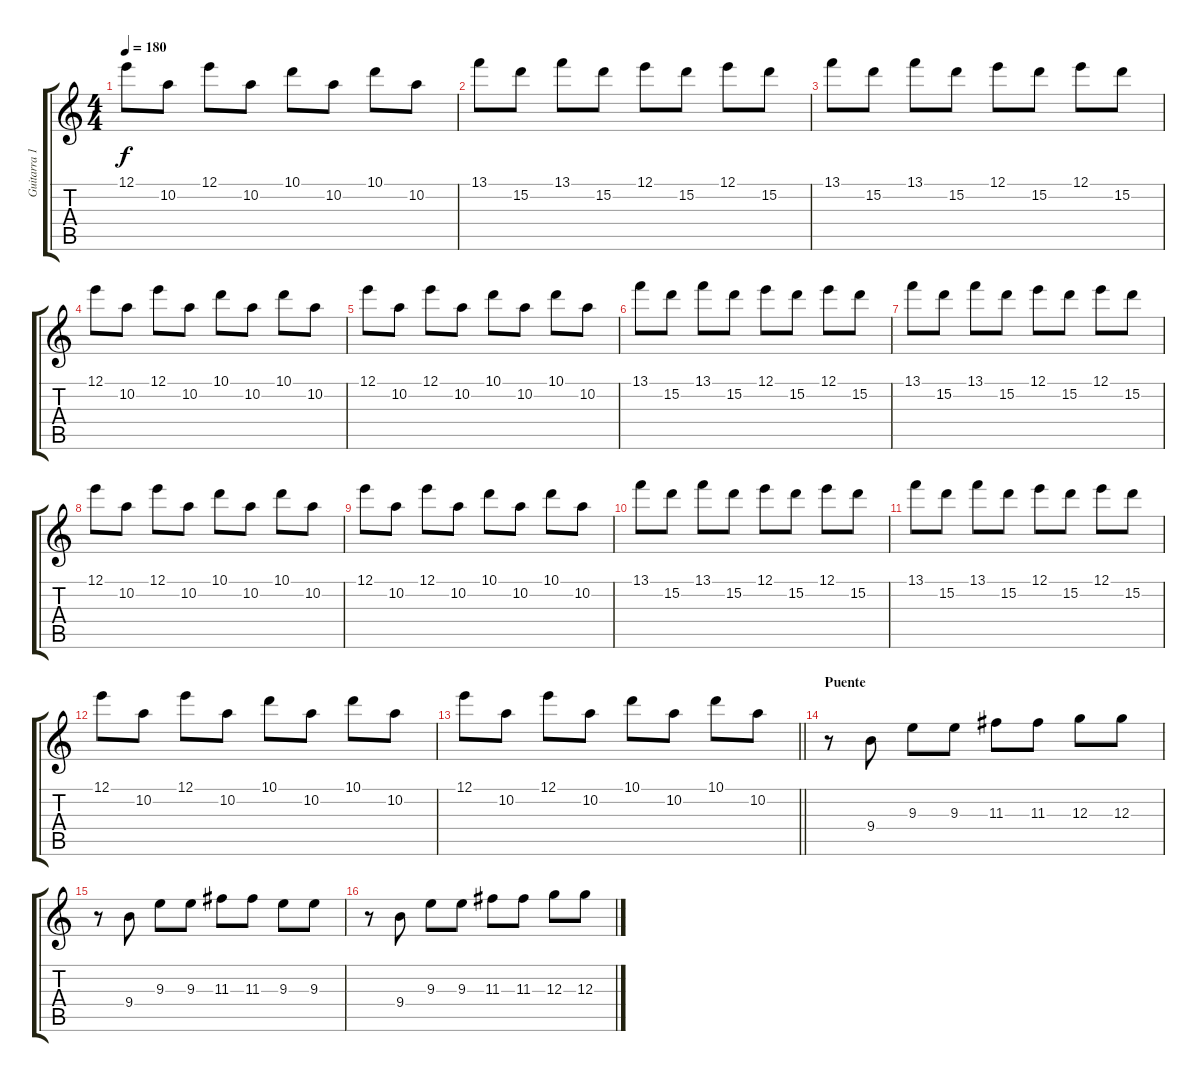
\track ("Guitarra 1" "Guitarra 1") {instrument distortionguitar}
\staff {score tabs}
\tuning (E4 B3 G3 D3 A2 D2) {hide}
\ts (4 4)
\tempo 180
\clef g2
\ks c
12.1.8{dy f} 10.2.8 12.1.8 10.2.8 10.1.8 10.2.8 10.1.8 10.2.8 |
13.1.8 15.2.8 13.1.8 15.2.8 12.1.8 15.2.8 12.1.8 15.2.8 |
13.1.8 15.2.8 13.1.8 15.2.8 12.1.8 15.2.8 12.1.8 15.2.8 |
12.1.8 10.2.8 12.1.8 10.2.8 10.1.8 10.2.8 10.1.8 10.2.8 |
12.1.8 10.2.8 12.1.8 10.2.8 10.1.8 10.2.8 10.1.8 10.2.8 |
13.1.8 15.2.8 13.1.8 15.2.8 12.1.8 15.2.8 12.1.8 15.2.8 |
13.1.8 15.2.8 13.1.8 15.2.8 12.1.8 15.2.8 12.1.8 15.2.8 |
12.1.8 10.2.8 12.1.8 10.2.8 10.1.8 10.2.8 10.1.8 10.2.8 |
12.1.8 10.2.8 12.1.8 10.2.8 10.1.8 10.2.8 10.1.8 10.2.8 |
13.1.8 15.2.8 13.1.8 15.2.8 12.1.8 15.2.8 12.1.8 15.2.8 |
13.1.8 15.2.8 13.1.8 15.2.8 12.1.8 15.2.8 12.1.8 15.2.8 |
12.1.8 10.2.8 12.1.8 10.2.8 10.1.8 10.2.8 10.1.8 10.2.8 |
\barLineRight lightlight
12.1.8 10.2.8 12.1.8 10.2.8 10.1.8 10.2.8 10.1.8 10.2.8 |
\section ("" "Puente")
r.8 9.4.8 9.3.8 9.3.8 11.3.8 11.3.8 12.3.8 12.3.8 |
r.8 9.4.8 9.3.8 9.3.8 11.3.8 11.3.8 9.3.8 9.3.8 |
r.8 9.4.8 9.3.8 9.3.8 11.3.8 11.3.8 12.3.8 12.3.8
